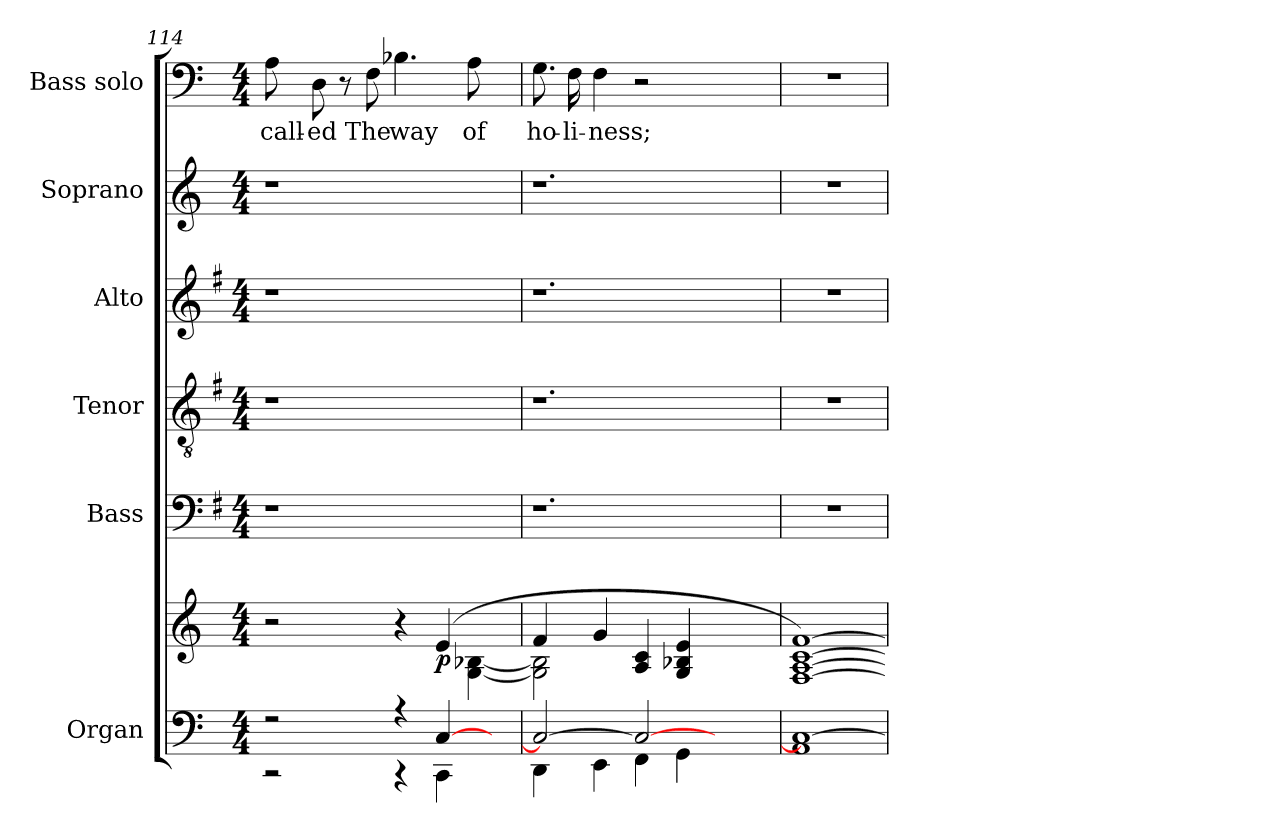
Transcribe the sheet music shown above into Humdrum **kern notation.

**kern	**kern	**dynam	**kern	**kern	**kern	**kern	**kern	**text
*part6	*part6	*part6	*part5	*part4	*part3	*part2	*part1	*part1
*staff7	*staff6	*staff6/7	*staff5	*staff4	*staff3	*staff2	*staff1	*staff1
*I"Organ	*	*	*I"Bass	*I"Tenor	*I"Alto	*I"Soprano	*I"Bass solo	*
*	*	*	*I'B	*I'T	*I'A	*I'S	*I'B	*
!!LO:LB:g=z
*clefF4	*clefG2	*	*clefF4	*clefGv2	*clefG2	*clefG2	*clefF4	*
*k[]	*k[]	*	*k[f#]	*k[f#]	*k[f#]	*k[]	*k[]	*
*C:	*C:	*	*G:	*G:	*G:	*C:	*C:	*
*M4/4	*M4/4	*	*M4/4	*M4/4	*M4/4	*M4/4	*M4/4	*
=114	=114	=114	=114	=114	=114	=114	=114	=114
*^	*^	*	*	*	*	*	*	*
!	!	!	!	!	!	!	!	!	!	!LO:LY:b
2r	2r	2r	2ryy	.	1r	1r	1r	1r	8A	call-
!	!	!	!	!	!	!	!	!	!	!LO:LY:b
.	.	.	.	.	.	.	.	.	8D	-ed
.	.	.	.	.	.	.	.	.	8r	.
!	!	!	!	!	!	!	!	!	!	!LO:LY:b
.	.	.	.	.	.	.	.	.	8F	The
!	!	!	!	!	!	!	!	!	!	!LO:LY:b
4r	4r	4r	4.ryy	.	.	.	.	.	4.B-X	way
!	!	!	!	!LO:DY:b	!	!	!	!	!	!
[4C/	4CC\	(>4e/	.	p	.	.	.	.	.	.
!	!	!	!	!	!	!	!	!	!	!LO:LY:b
.	.	.	[4G\ [4B-X\	.	.	.	.	.	8A	of
8ryy	8ryy	8ryy	.	.	8ryy	8ryy	8ryy	8ryy	8ryy	.
=115	=115	=115	=115	=115	=115	=115	=115	=115	=115	=115
!	!	!	!	!	!	!	!	!	!	!LO:LY:b
2C/_	4DD\	4f/	2G\] 2B-\]	.	1.r	1.r	1.r	1.r	8.G	ho-
!	!	!	!	!	!	!	!	!	!	!LO:LY:b
.	.	.	.	.	.	.	.	.	16F	-li-
!	!	!	!	!	!	!	!	!	!	!LO:LY:b
.	4EE\	4g/	.	.	.	.	.	.	4F	-ness;
2C/_	4FF\	4A/ 4c/	1ryy	.	.	.	.	.	2r	.
.	4GG\	4G/ 4B-X/ 4e/	.	.	.	.	.	.	.	.
2ryy	2ryy	2ryy	.	.	.	.	.	.	2ryy	.
=116	=116	=116	=116	=116	=116	=116	=116	=116	=116	=116
1C/_	1AA\	[1F/ [1A/ [1c/ [1f/)	1ryy	.	1r	1r	1r	1r	1r	.
*v	*v	*	*	*	*	*	*	*	*	*
*	*v	*v	*	*	*	*	*	*	*
=	=	=	=	=	=	=	=	=
*-	*-	*-	*-	*-	*-	*-	*-	*-
